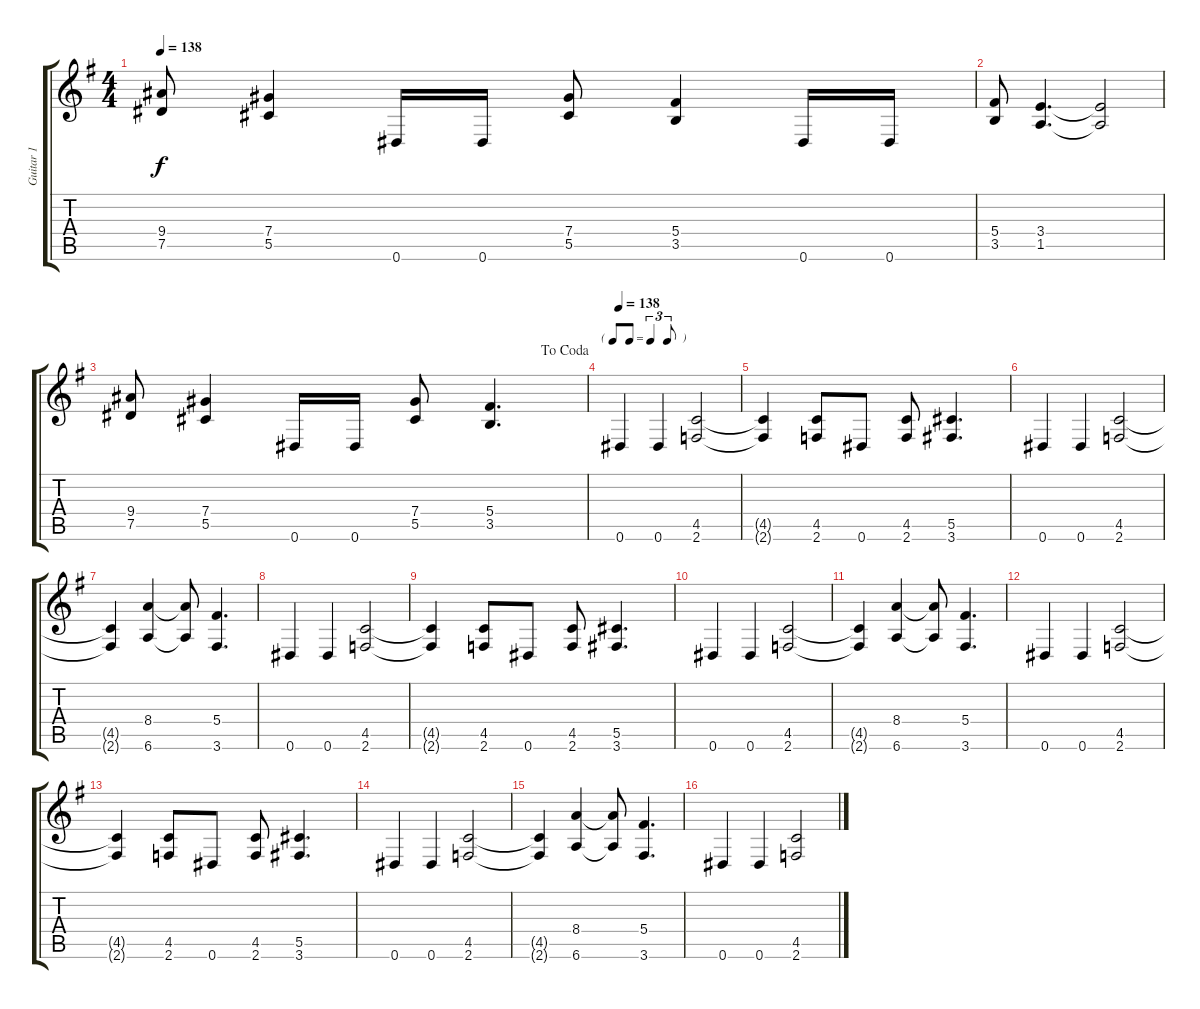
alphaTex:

\track ("Guitar 1" "Guitar 1") {instrument distortionguitar}
\staff {score tabs}
\tuning (Eb4 Bb3 Gb3 Db3 Ab2 Eb2) {hide}
\ts (4 4)
\tempo 138
\clef g2
\ks g
(9.4 7.5).8{dy f} (7.4 5.5).4 0.6.16 0.6.16 (7.4 5.5).8 (5.4 3.5).4 0.6.16 0.6.16 |
(5.4 3.5).8 (3.4 1.5).4{d} (3.4{t} 1.5{t}).2 |
\jump dacoda
(9.4 7.5).8 (7.4 5.5).4 0.6.16 0.6.16 (7.4 5.5).8 (5.4 3.5).4{d} |
\tf triplet8th
\tempo 138
0.6.4 0.6.4 (4.5 2.6).2 |
(4.5{t} 2.6{t}).4 (4.5 2.6).8 0.6.8 (4.5 2.6).8 (5.5 3.6).4{d} |
0.6.4 0.6.4 (4.5 2.6).2 |
(4.5{t} 2.6{t}).4 (8.4 6.6).4 (8.4{t} 6.6{t}).8 (5.4 3.6).4{d} |
0.6.4 0.6.4 (4.5 2.6).2 |
(4.5{t} 2.6{t}).4 (4.5 2.6).8 0.6.8 (4.5 2.6).8 (5.5 3.6).4{d} |
0.6.4 0.6.4 (4.5 2.6).2 |
(4.5{t} 2.6{t}).4 (8.4 6.6).4 (8.4{t} 6.6{t}).8 (5.4 3.6).4{d} |
0.6.4 0.6.4 (4.5 2.6).2 |
(4.5{t} 2.6{t}).4 (4.5 2.6).8 0.6.8 (4.5 2.6).8 (5.5 3.6).4{d} |
0.6.4 0.6.4 (4.5 2.6).2 |
(4.5{t} 2.6{t}).4 (8.4 6.6).4 (8.4{t} 6.6{t}).8 (5.4 3.6).4{d} |
0.6.4 0.6.4 (4.5 2.6).2
